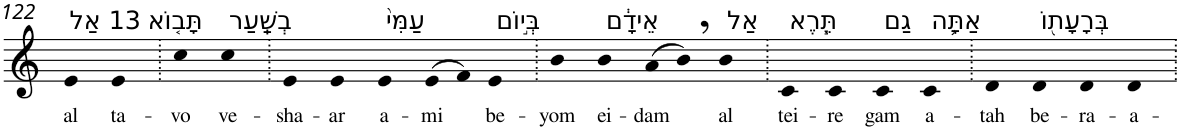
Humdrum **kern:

**kern	**text
*part1	*part1
*staff1	*staff1
*I"Piano	*
*I'Pno	*
!!LO:PB:g=z
*clefG2	*
*k[]	*
=122	=122
!LO:TX:a:t=13 אַל	!
!	!LO:LY:b
4e	al
!LO:TX:a:t=תָּב֤וֹא	!
!	!LO:LY:b
4e	ta-
=123.	=123.
!	!LO:LY:b
4cc	-vo
!LO:TX:a:t=בְשַֽׁעַר	!
!	!LO:LY:b
4cc	ve-
=124.	=124.
!	!LO:LY:b
4e	-sha-
!	!LO:LY:b
4e	-ar
!LO:TX:a:t=עַמִּי֙	!
!	!LO:LY:b
4e	a-
!	!LO:LY:b
(>8e	-mi
8f)	.
!LO:TX:a:t=בְּי֣וֹם	!
!	!LO:LY:b
4e	be-
=125.	=125.
!	!LO:LY:b
4b	-yom
!LO:TX:a:t=אֵידָ֔ם	!
!	!LO:LY:b
4b	ei-
!	!LO:LY:b
(>8a	-dam
8b,)	.
!LO:TX:a:t=אַל	!
!	!LO:LY:b
4b	al
=126.	=126.
!LO:TX:a:t=תֵּ֧רֶא	!
!	!LO:LY:b
4c	tei-
!	!LO:LY:b
4c	-re
!LO:TX:a:t=גַם	!
!	!LO:LY:b
4c	gam
!LO:TX:a:t=אַתָּ֛ה	!
!	!LO:LY:b
4c	a-
=127.	=127.
!	!LO:LY:b
4d	-tah
!LO:TX:a:t=בְּרָעָת֖וֹ	!
!	!LO:LY:b
4d	be-
!	!LO:LY:b
4d	-ra-
!	!LO:LY:b
4d	-a-
=.	=.
*-	*-
